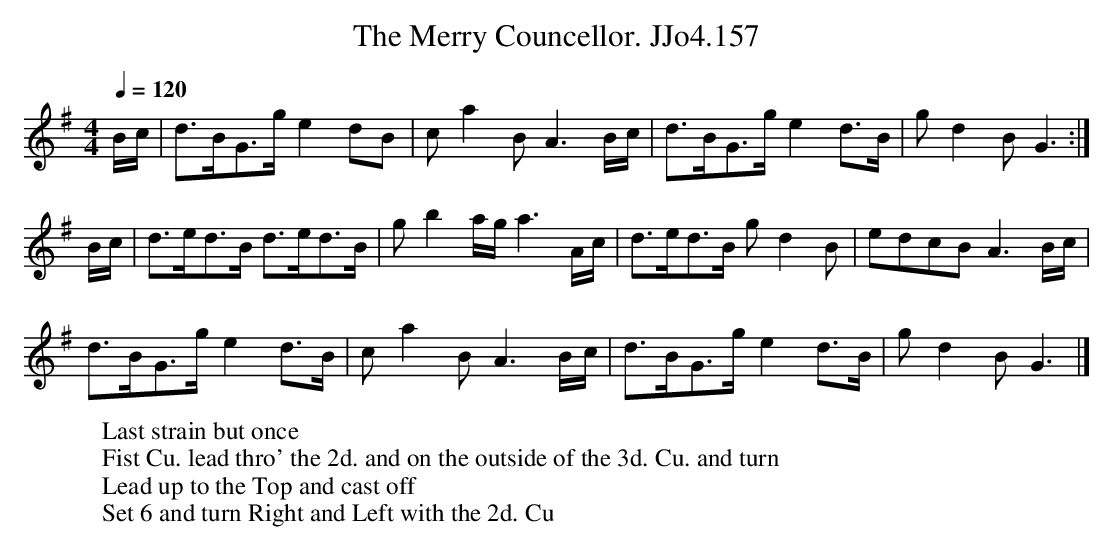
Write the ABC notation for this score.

X:1
T:Merry Councellor. JJo4.157, The
M:4/4
Q:1/4=120
L:1/8
K:G
B/c/ | d>BG>g e2 dB | ca2B A3 B/c/ | d>BG>g e2 d>B | gd2BG3 :|
B/c/ |d>ed>B d>ed>B |gb2a/g/ a3 A/c/ | d>ed>B gd2B | edcB A3 B/c/|
d>BG>g e2d>B | ca2BA3 B/c/ | d>BG>g e2 d>B | gd2BG3 |]
W:Last strain but once
W:Fist Cu. lead thro' the 2d. and on the outside of the 3d. Cu. and turn
W:Lead up to the Top and cast off
W:Set 6 and turn Right and Left with the 2d. Cu
